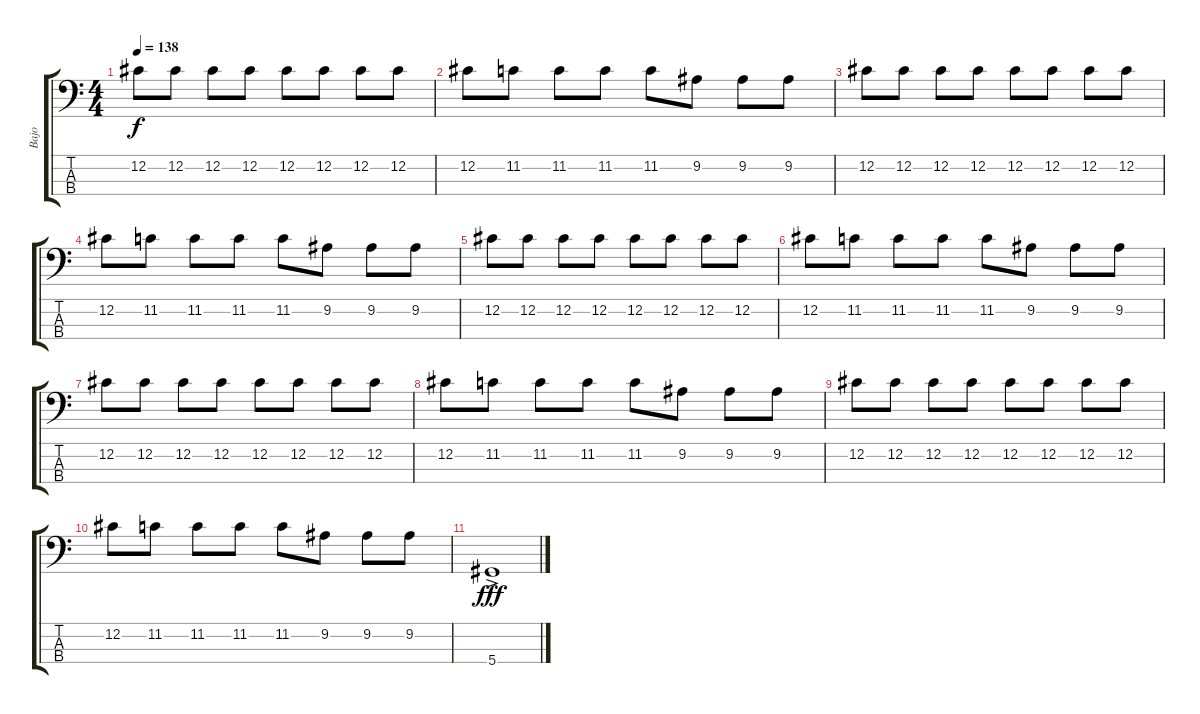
\track ("Bajo" "Bajo") {instrument slapbass2}
\staff {score tabs}
\tuning (Gb2 Db2 Ab1 Eb1) {hide}
\ts (4 4)
\tempo 138
\clef f4
\ks c
12.2.8{dy f} 12.2.8 12.2.8 12.2.8 12.2.8 12.2.8 12.2.8 12.2.8 |
12.2.8 11.2.8 11.2.8 11.2.8 11.2.8 9.2.8 9.2.8 9.2.8 |
12.2.8 12.2.8 12.2.8 12.2.8 12.2.8 12.2.8 12.2.8 12.2.8 |
12.2.8 11.2.8 11.2.8 11.2.8 11.2.8 9.2.8 9.2.8 9.2.8 |
12.2.8 12.2.8 12.2.8 12.2.8 12.2.8 12.2.8 12.2.8 12.2.8 |
12.2.8 11.2.8 11.2.8 11.2.8 11.2.8 9.2.8 9.2.8 9.2.8 |
12.2.8 12.2.8 12.2.8 12.2.8 12.2.8 12.2.8 12.2.8 12.2.8 |
12.2.8 11.2.8 11.2.8 11.2.8 11.2.8 9.2.8 9.2.8 9.2.8 |
12.2.8 12.2.8 12.2.8 12.2.8 12.2.8 12.2.8 12.2.8 12.2.8 |
12.2.8 11.2.8 11.2.8 11.2.8 11.2.8 9.2.8 9.2.8 9.2.8 |
5.4{ac}.1{dy fff}
